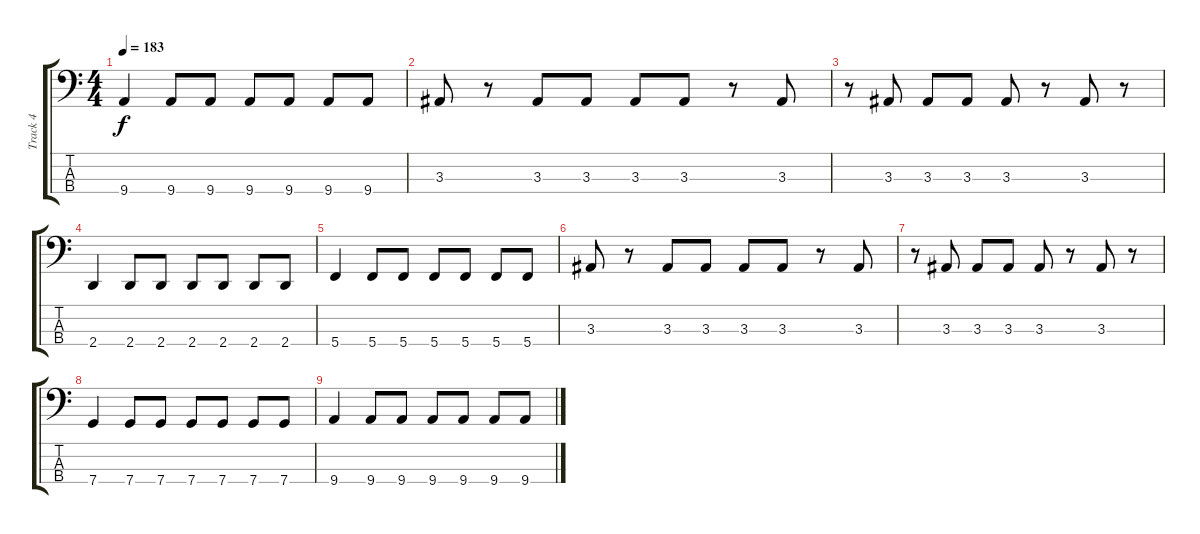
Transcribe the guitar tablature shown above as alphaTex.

\track ("Track 4" "Track 4") {instrument acousticbass}
\staff {score tabs}
\tuning (F2 C2 G1 C1) {hide}
\ts (4 4)
\tempo 183
\clef f4
\ks c
9.4.4{dy f} 9.4.8 9.4.8 9.4.8 9.4.8 9.4.8 9.4.8 |
3.3.8 r.8 3.3.8 3.3.8 3.3.8 3.3.8 r.8 3.3.8 |
r.8 3.3.8 3.3.8 3.3.8 3.3.8 r.8 3.3.8 r.8 |
2.4.4 2.4.8 2.4.8 2.4.8 2.4.8 2.4.8 2.4.8 |
5.4.4 5.4.8 5.4.8 5.4.8 5.4.8 5.4.8 5.4.8 |
3.3.8 r.8 3.3.8 3.3.8 3.3.8 3.3.8 r.8 3.3.8 |
r.8 3.3.8 3.3.8 3.3.8 3.3.8 r.8 3.3.8 r.8 |
7.4.4 7.4.8 7.4.8 7.4.8 7.4.8 7.4.8 7.4.8 |
9.4.4 9.4.8 9.4.8 9.4.8 9.4.8 9.4.8 9.4.8
